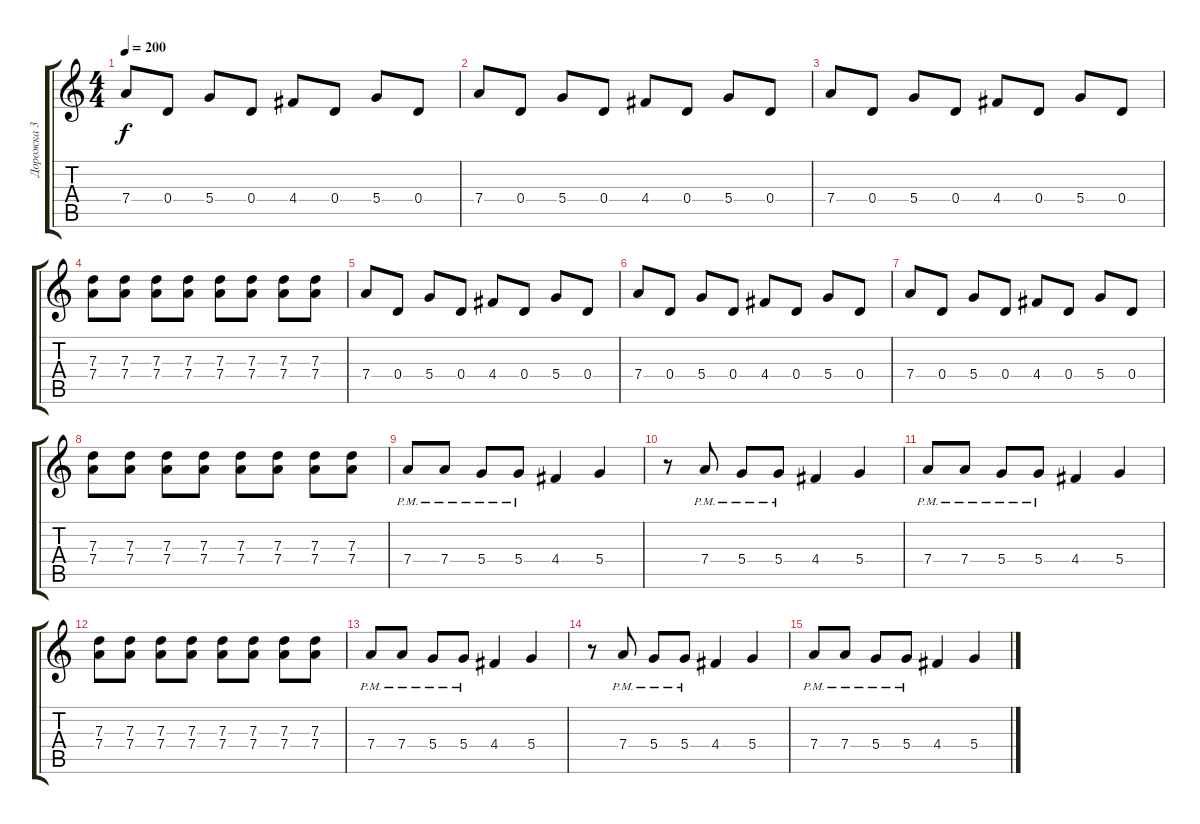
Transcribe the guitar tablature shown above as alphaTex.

\track ("Дорожка 3" "Дорожка 3") {instrument overdrivenguitar}
\staff {score tabs}
\tuning (E4 B3 G3 D3 A2 E2) {hide}
\ts (4 4)
\tempo 200
\clef g2
\ks c
7.4.8{dy f instrument overdrivenguitar} 0.4.8 5.4.8 0.4.8 4.4.8 0.4.8 5.4.8 0.4.8 |
7.4.8 0.4.8 5.4.8 0.4.8 4.4.8 0.4.8 5.4.8 0.4.8 |
7.4.8 0.4.8 5.4.8 0.4.8 4.4.8 0.4.8 5.4.8 0.4.8 |
(7.3 7.4).8 (7.3 7.4).8 (7.3 7.4).8 (7.3 7.4).8 (7.3 7.4).8 (7.3 7.4).8 (7.3 7.4).8 (7.3 7.4).8 |
7.4.8{instrument overdrivenguitar} 0.4.8 5.4.8 0.4.8 4.4.8 0.4.8 5.4.8 0.4.8 |
7.4.8 0.4.8 5.4.8 0.4.8 4.4.8 0.4.8 5.4.8 0.4.8 |
7.4.8 0.4.8 5.4.8 0.4.8 4.4.8 0.4.8 5.4.8 0.4.8 |
(7.3 7.4).8 (7.3 7.4).8 (7.3 7.4).8 (7.3 7.4).8 (7.3 7.4).8 (7.3 7.4).8 (7.3 7.4).8 (7.3 7.4).8 |
7.4{pm}.8 7.4{pm}.8 5.4{pm}.8 5.4{pm}.8 4.4.4 5.4.4 |
r.8 7.4{pm}.8 5.4{pm}.8 5.4{pm}.8 4.4.4 5.4.4 |
7.4{pm}.8 7.4{pm}.8 5.4{pm}.8 5.4{pm}.8 4.4.4 5.4.4 |
(7.3 7.4).8 (7.3 7.4).8 (7.3 7.4).8 (7.3 7.4).8 (7.3 7.4).8 (7.3 7.4).8 (7.3 7.4).8 (7.3 7.4).8 |
7.4{pm}.8 7.4{pm}.8 5.4{pm}.8 5.4{pm}.8 4.4.4 5.4.4 |
r.8 7.4{pm}.8 5.4{pm}.8 5.4{pm}.8 4.4.4 5.4.4 |
7.4{pm}.8 7.4{pm}.8 5.4{pm}.8 5.4{pm}.8 4.4.4 5.4.4
